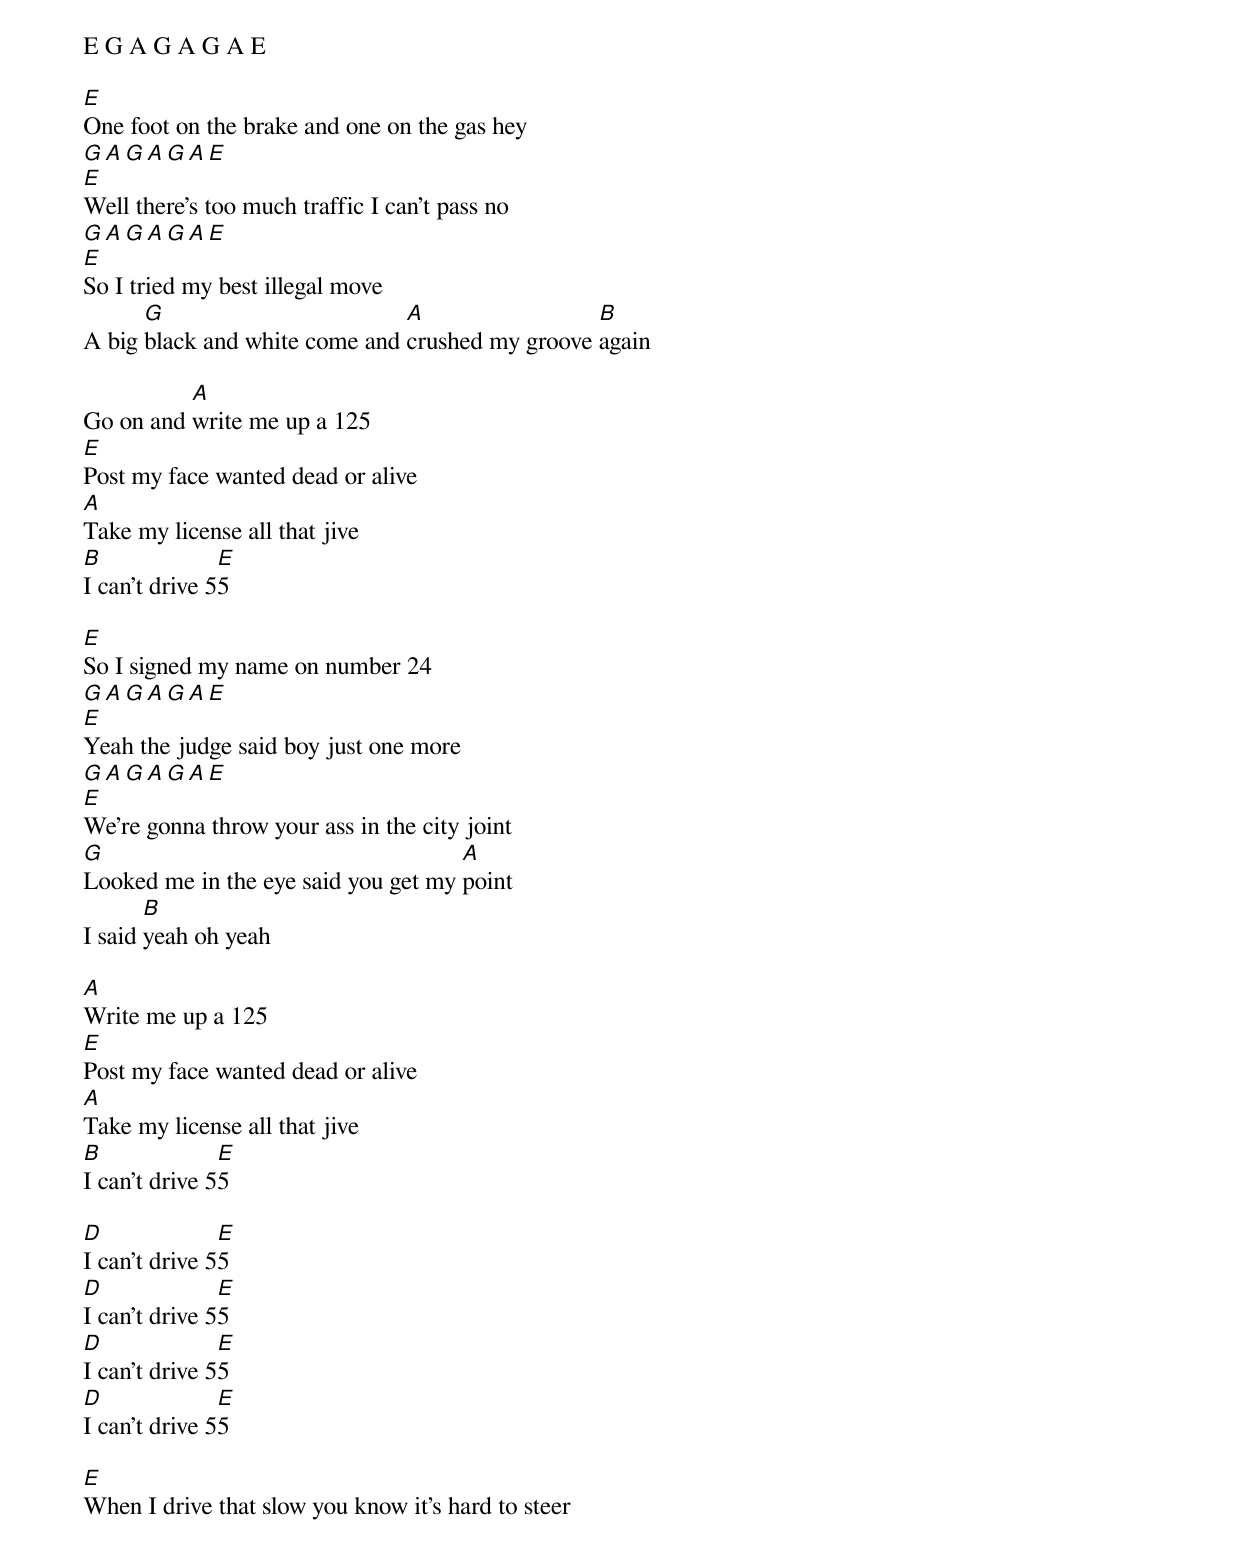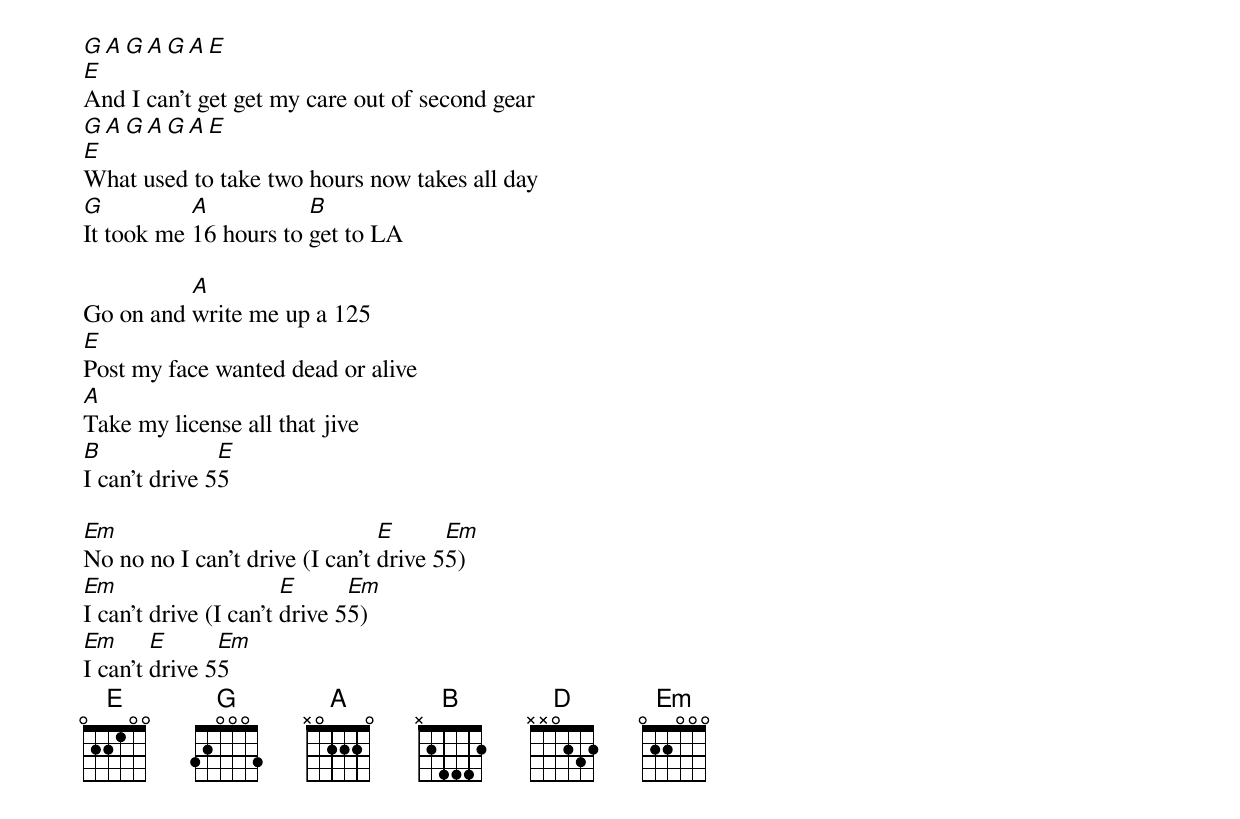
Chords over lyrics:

E G A G A G A E

E
One foot on the brake and one on the gas hey
G A G A G A E
E
Well there's too much traffic I can't pass no
G A G A G A E
E
So I tried my best illegal move
      G                        A                 B
A big black and white come and crushed my groove again

          A
Go on and write me up a 125
E
Post my face wanted dead or alive
A
Take my license all that jive
B              E
I can't drive 55

E
So I signed my name on number 24
G A G A G A E
E
Yeah the judge said boy just one more
G A G A G A E
E
We're gonna throw your ass in the city joint
G                                    A
Looked me in the eye said you get my point
       B
I said yeah oh yeah

A
Write me up a 125
E
Post my face wanted dead or alive
A
Take my license all that jive
B              E
I can't drive 55

D              E
I can't drive 55
D              E
I can't drive 55
D              E
I can't drive 55
D              E
I can't drive 55

E
When I drive that slow you know it's hard to steer
G A G A G A E
E
And I can't get get my care out of second gear
G A G A G A E
E
What used to take two hours now takes all day
G          A           B
It took me 16 hours to get to LA

          A
Go on and write me up a 125
E
Post my face wanted dead or alive
A
Take my license all that jive
B              E
I can't drive 55

Em                              E      Em
No no no I can't drive (I can't drive 55)
Em                     E      Em
I can't drive (I can't drive 55)
Em      E      Em
I can't drive 55
